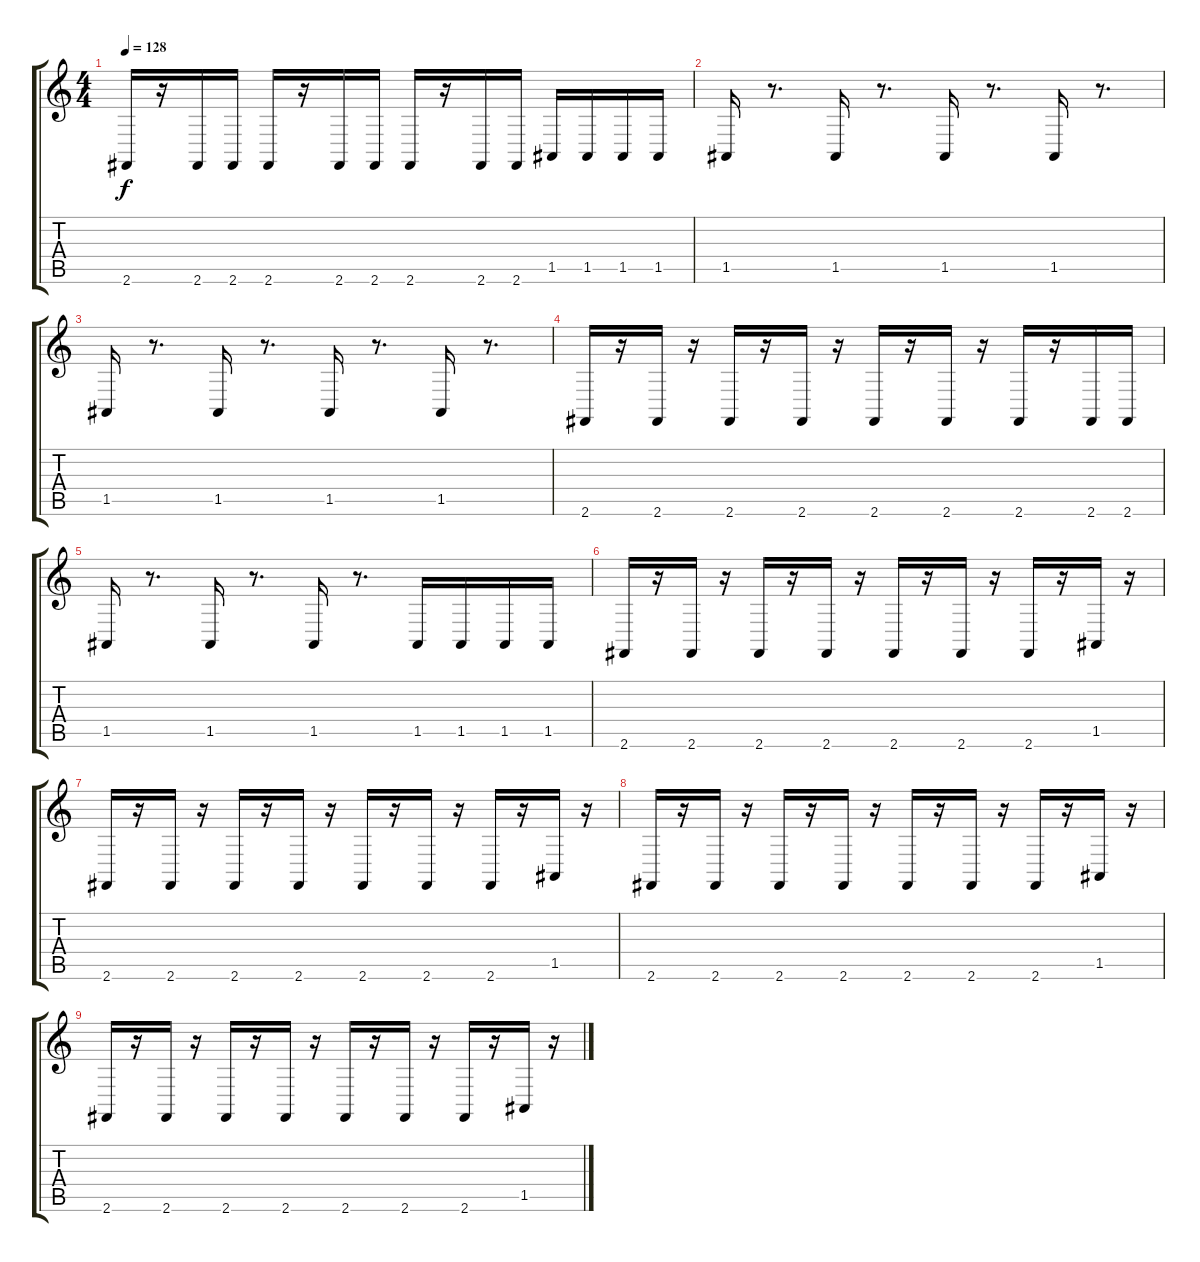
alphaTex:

\track "" {instrument acousticgrandpiano}
\staff {score tabs}
\tuning (E4 B3 G3 D3 A2 E2) {hide}
\ts (4 4)
\tempo 128
\clef g2
\ks c
2.6.16{dy f} r.16 2.6.16 2.6.16 2.6.16 r.16 2.6.16 2.6.16 2.6.16 r.16 2.6.16 2.6.16 1.5.16 1.5.16 1.5.16 1.5.16 |
1.5.16 r.8{d} 1.5.16 r.8{d} 1.5.16 r.8{d} 1.5.16 r.8{d} |
1.5.16 r.8{d} 1.5.16 r.8{d} 1.5.16 r.8{d} 1.5.16 r.8{d} |
2.6.16 r.16 2.6.16 r.16 2.6.16 r.16 2.6.16 r.16 2.6.16 r.16 2.6.16 r.16 2.6.16 r.16 2.6.16 2.6.16 |
1.5.16 r.8{d} 1.5.16 r.8{d} 1.5.16 r.8{d} 1.5.16 1.5.16 1.5.16 1.5.16 |
2.6.16 r.16 2.6.16 r.16 2.6.16 r.16 2.6.16 r.16 2.6.16 r.16 2.6.16 r.16 2.6.16 r.16 1.5.16 r.16 |
2.6.16 r.16 2.6.16 r.16 2.6.16 r.16 2.6.16 r.16 2.6.16 r.16 2.6.16 r.16 2.6.16 r.16 1.5.16 r.16 |
2.6.16 r.16 2.6.16 r.16 2.6.16 r.16 2.6.16 r.16 2.6.16 r.16 2.6.16 r.16 2.6.16 r.16 1.5.16 r.16 |
2.6.16 r.16 2.6.16 r.16 2.6.16 r.16 2.6.16 r.16 2.6.16 r.16 2.6.16 r.16 2.6.16 r.16 1.5.16 r.16
